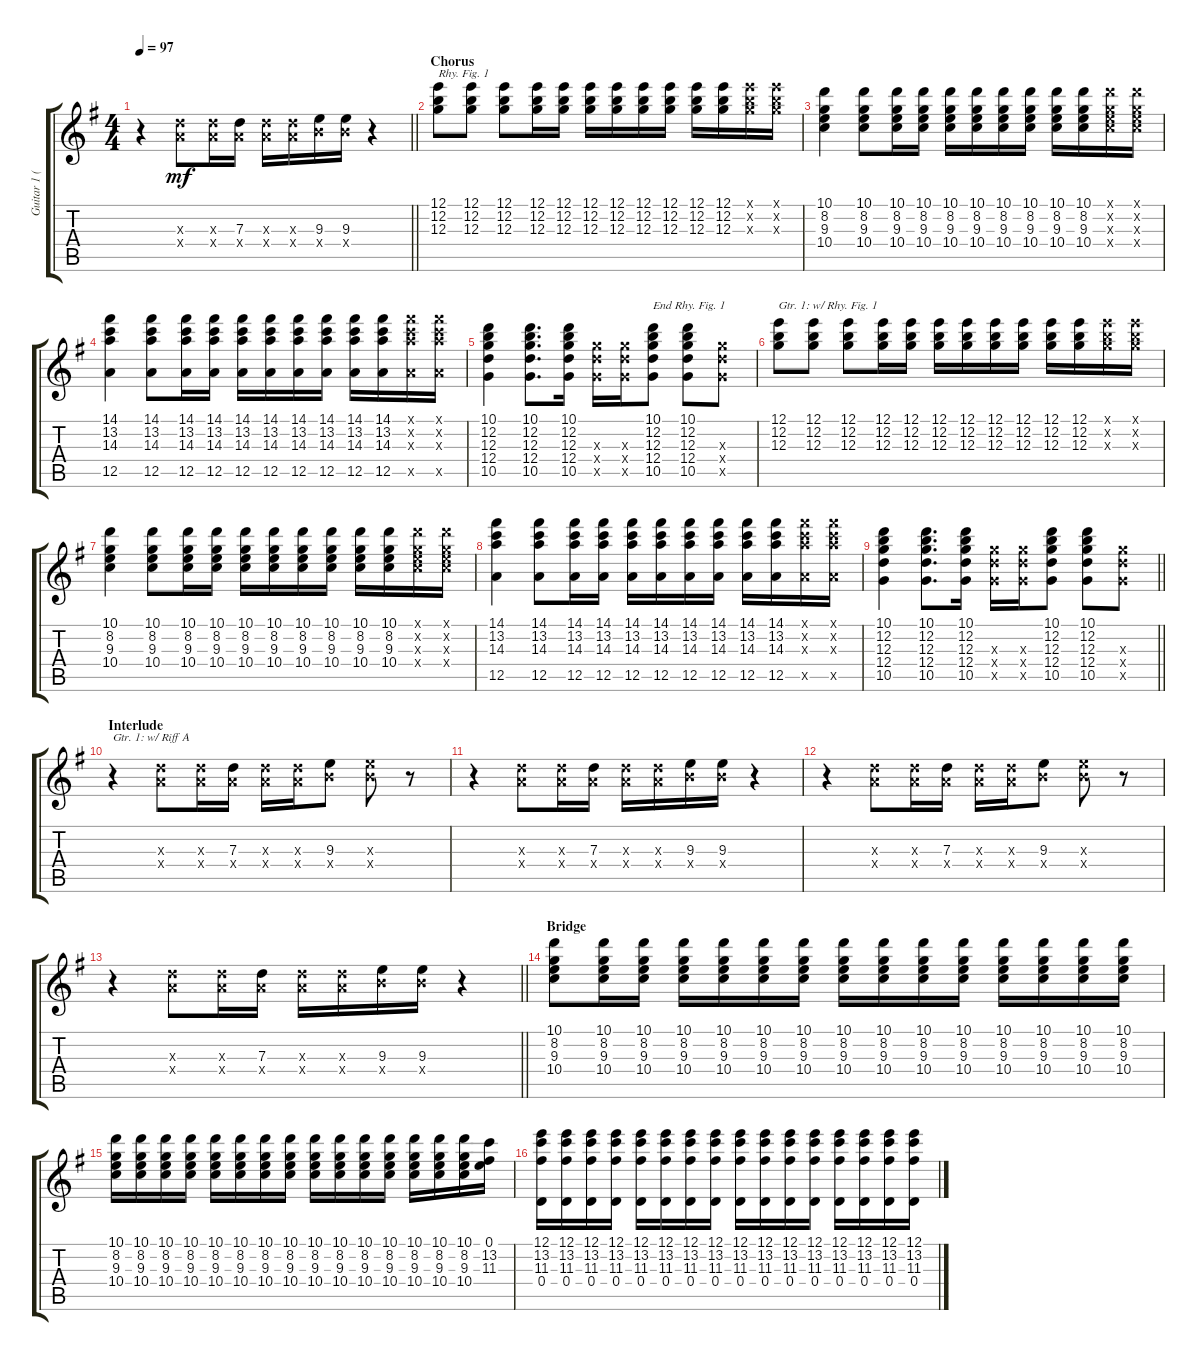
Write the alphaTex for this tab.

\track ("Guitar 1 (slight dist.)" "Guitar 1 (") {instrument distortionguitar}
\staff {score tabs}
\tuning (E4 B3 G3 D3 A2 E2) {hide}
\ts (4 4)
\tempo 97
\clef g2
\barLineRight lightlight
\ks eminor
r.4{dy mf} (7.3{x} 7.4{x}).8 (7.3{x} 7.4{x}).16 (7.3 7.4{x}).16 (7.3{x} 7.4{x}).16 (7.3{x} 7.4{x}).16 (9.3 9.4{x}).16 (9.3 9.4{x}).16 r.4 |
\section ("" "Chorus")
(12.1 12.2 12.3).8{txt "Rhy. Fig. 1"} (12.1 12.2 12.3).8 (12.1 12.2 12.3).8 (12.1 12.2 12.3).16 (12.1 12.2 12.3).16 (12.1 12.2 12.3).16 (12.1 12.2 12.3).16 (12.1 12.2 12.3).16 (12.1 12.2 12.3).16 (12.1 12.2 12.3).16 (12.1 12.2 12.3).16 (12.1{x} 12.2{x} 12.3{x}).16 (12.1{x} 12.2{x} 12.3{x}).16 |
(10.1 8.2 9.3 10.4).4 (10.1 8.2 9.3 10.4).8 (10.1 8.2 9.3 10.4).16 (10.1 8.2 9.3 10.4).16 (10.1 8.2 9.3 10.4).16 (10.1 8.2 9.3 10.4).16 (10.1 8.2 9.3 10.4).16 (10.1 8.2 9.3 10.4).16 (10.1 8.2 9.3 10.4).16 (10.1 8.2 9.3 10.4).16 (10.1{x} 8.2{x} 9.3{x} 10.4{x}).16 (10.1{x} 8.2{x} 9.3{x} 10.4{x}).16 |
(14.1 13.2 14.3 12.5).4 (14.1 13.2 14.3 12.5).8 (14.1 13.2 14.3 12.5).16 (14.1 13.2 14.3 12.5).16 (14.1 13.2 14.3 12.5).16 (14.1 13.2 14.3 12.5).16 (14.1 13.2 14.3 12.5).16 (14.1 13.2 14.3 12.5).16 (14.1 13.2 14.3 12.5).16 (14.1 13.2 14.3 12.5).16 (14.1{x} 13.2{x} 14.3{x} 12.5{x}).16 (14.1{x} 13.2{x} 14.3{x} 12.5{x}).16 |
(10.1 12.2 12.3 12.4 10.5).4 (10.1 12.2 12.3 12.4 10.5).8{d} (10.1 12.2 12.3 12.4 10.5).16 (12.3{x} 12.4{x} 10.5{x}).16 (12.3{x} 12.4{x} 10.5{x}).16 (10.1 12.2 12.3 12.4 10.5).8{txt "End Rhy. Fig. 1"} (10.1 12.2 12.3 12.4 10.5).8 (12.3{x} 12.4{x} 10.5{x}).8 |
(12.1 12.2 12.3).8{txt "Gtr. 1: w/ Rhy. Fig. 1"} (12.1 12.2 12.3).8 (12.1 12.2 12.3).8 (12.1 12.2 12.3).16 (12.1 12.2 12.3).16 (12.1 12.2 12.3).16 (12.1 12.2 12.3).16 (12.1 12.2 12.3).16 (12.1 12.2 12.3).16 (12.1 12.2 12.3).16 (12.1 12.2 12.3).16 (12.1{x} 12.2{x} 12.3{x}).16 (12.1{x} 12.2{x} 12.3{x}).16 |
(10.1 8.2 9.3 10.4).4 (10.1 8.2 9.3 10.4).8 (10.1 8.2 9.3 10.4).16 (10.1 8.2 9.3 10.4).16 (10.1 8.2 9.3 10.4).16 (10.1 8.2 9.3 10.4).16 (10.1 8.2 9.3 10.4).16 (10.1 8.2 9.3 10.4).16 (10.1 8.2 9.3 10.4).16 (10.1 8.2 9.3 10.4).16 (10.1{x} 8.2{x} 9.3{x} 10.4{x}).16 (10.1{x} 8.2{x} 9.3{x} 10.4{x}).16 |
(14.1 13.2 14.3 12.5).4 (14.1 13.2 14.3 12.5).8 (14.1 13.2 14.3 12.5).16 (14.1 13.2 14.3 12.5).16 (14.1 13.2 14.3 12.5).16 (14.1 13.2 14.3 12.5).16 (14.1 13.2 14.3 12.5).16 (14.1 13.2 14.3 12.5).16 (14.1 13.2 14.3 12.5).16 (14.1 13.2 14.3 12.5).16 (14.1{x} 13.2{x} 14.3{x} 12.5{x}).16 (14.1{x} 13.2{x} 14.3{x} 12.5{x}).16 |
\barLineRight lightlight
(10.1 12.2 12.3 12.4 10.5).4 (10.1 12.2 12.3 12.4 10.5).8{d} (10.1 12.2 12.3 12.4 10.5).16 (12.3{x} 12.4{x} 10.5{x}).16 (12.3{x} 12.4{x} 10.5{x}).16 (10.1 12.2 12.3 12.4 10.5).8 (10.1 12.2 12.3 12.4 10.5).8 (12.3{x} 12.4{x} 10.5{x}).8 |
\section ("" "Interlude")
r.4{txt "Gtr. 1: w/ Riff A"} (7.3{x} 7.4{x}).8 (7.3{x} 7.4{x}).16 (7.3 7.4{x}).16 (7.3{x} 7.4{x}).16 (7.3{x} 7.4{x}).16 (9.3 9.4{x}).8 (9.3{x} 9.4{x}).8 r.8 |
r.4 (7.3{x} 7.4{x}).8 (7.3{x} 7.4{x}).16 (7.3 7.4{x}).16 (7.3{x} 7.4{x}).16 (7.3{x} 7.4{x}).16 (9.3 9.4{x}).16 (9.3 9.4{x}).16 r.4 |
r.4 (7.3{x} 7.4{x}).8 (7.3{x} 7.4{x}).16 (7.3 7.4{x}).16 (7.3{x} 7.4{x}).16 (7.3{x} 7.4{x}).16 (9.3 9.4{x}).8 (9.3{x} 9.4{x}).8 r.8 |
\barLineRight lightlight
r.4 (7.3{x} 7.4{x}).8 (7.3{x} 7.4{x}).16 (7.3 7.4{x}).16 (7.3{x} 7.4{x}).16 (7.3{x} 7.4{x}).16 (9.3 9.4{x}).16 (9.3 9.4{x}).16 r.4 |
\section ("" "Bridge")
(10.1 8.2 9.3 10.4).8 (10.1 8.2 9.3 10.4).16 (10.1 8.2 9.3 10.4).16 (10.1 8.2 9.3 10.4).16 (10.1 8.2 9.3 10.4).16 (10.1 8.2 9.3 10.4).16 (10.1 8.2 9.3 10.4).16 (10.1 8.2 9.3 10.4).16 (10.1 8.2 9.3 10.4).16 (10.1 8.2 9.3 10.4).16 (10.1 8.2 9.3 10.4).16 (10.1 8.2 9.3 10.4).16 (10.1 8.2 9.3 10.4).16 (10.1 8.2 9.3 10.4).16 (10.1 8.2 9.3 10.4).16 |
(10.1 8.2 9.3 10.4).16 (10.1 8.2 9.3 10.4).16 (10.1 8.2 9.3 10.4).16 (10.1 8.2 9.3 10.4).16 (10.1 8.2 9.3 10.4).16 (10.1 8.2 9.3 10.4).16 (10.1 8.2 9.3 10.4).16 (10.1 8.2 9.3 10.4).16 (10.1 8.2 9.3 10.4).16 (10.1 8.2 9.3 10.4).16 (10.1 8.2 9.3 10.4).16 (10.1 8.2 9.3 10.4).16 (10.1 8.2 9.3 10.4).16 (10.1 8.2 9.3 10.4).16 (10.1 8.2 9.3 10.4).16 (0.1 13.2 11.3).16 |
(12.1 13.2 11.3 0.4).16 (12.1 13.2 11.3 0.4).16 (12.1 13.2 11.3 0.4).16 (12.1 13.2 11.3 0.4).16 (12.1 13.2 11.3 0.4).16 (12.1 13.2 11.3 0.4).16 (12.1 13.2 11.3 0.4).16 (12.1 13.2 11.3 0.4).16 (12.1 13.2 11.3 0.4).16 (12.1 13.2 11.3 0.4).16 (12.1 13.2 11.3 0.4).16 (12.1 13.2 11.3 0.4).16 (12.1 13.2 11.3 0.4).16 (12.1 13.2 11.3 0.4).16 (12.1 13.2 11.3 0.4).16 (12.1 13.2 11.3 0.4).16
